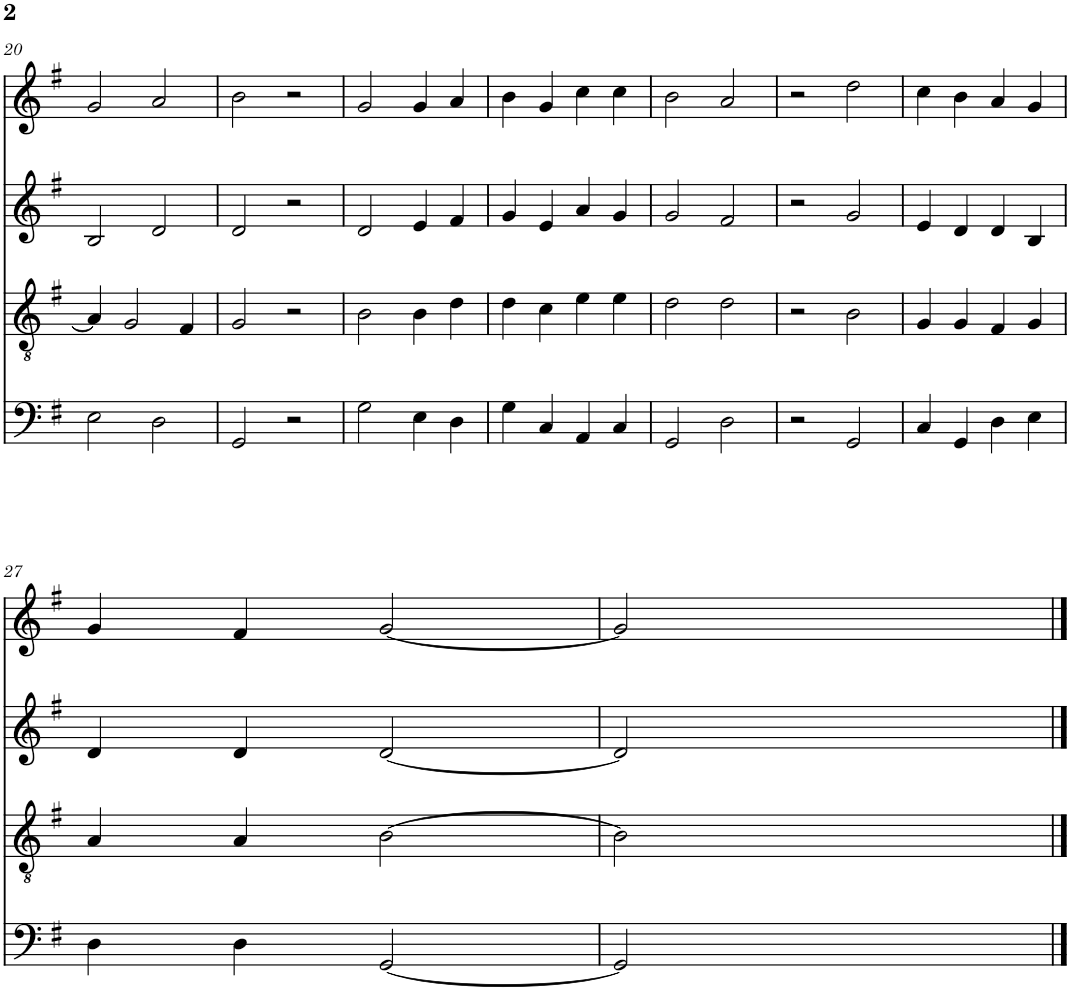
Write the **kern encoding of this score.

**kern	**kern	**kern	**kern
*part4	*part3	*part2	*part1
*staff4	*staff3	*staff2	*staff1
*I"Piano	*I"Piano	*I"Piano	*I"Piano
*I'Pno	*I'Pno	*I'Pno	*I'Pno
!!LO:PB:g=z
*clefF4	*clefGv2	*clefG2	*clefG2
*k[f#]	*k[f#]	*k[f#]	*k[f#]
*M4/4	*M4/4	*M4/4	*M4/4
=20	=20	=20	=20
2E\	4A/]	2B/	2g/
.	2G/	.	.
2D\	.	2d/	2a/
.	4F#/	.	.
=21	=21	=21	=21
2GG/	2G/	2d/	2b\
2r	2r	2r	2r
=22	=22	=22	=22
2G\	2B\	2d/	2g/
4E\	4B\	4e/	4g/
4D\	4d\	4f#/	4a/
=23	=23	=23	=23
4G\	4d\	4g/	4b\
4C/	4c\	4e/	4g/
4AA/	4e\	4a/	4cc\
4C/	4e\	4g/	4cc\
=24	=24	=24	=24
2GG/	2d\	2g/	2b\
2D\	2d\	2f#/	2a/
=25	=25	=25	=25
2r	2r	2r	2r
2GG/	2B\	2g/	2dd\
=26	=26	=26	=26
4C/	4G/	4e/	4cc\
4GG/	4G/	4d/	4b\
4D\	4F#/	4d/	4a/
4E\	4G/	4B/	4g/
!!LO:LB:g=z
=27	=27	=27	=27
4D\	4A/	4d/	4g/
4D\	4A/	4d/	4f#/
[2GG/	[2B\	[2d/	[2g/
=28	=28	=28	=28
2GG/]	2B\]	2d/]	2g/]
2ryy	2ryy	2ryy	2ryy
==	==	==	==
*-	*-	*-	*-
